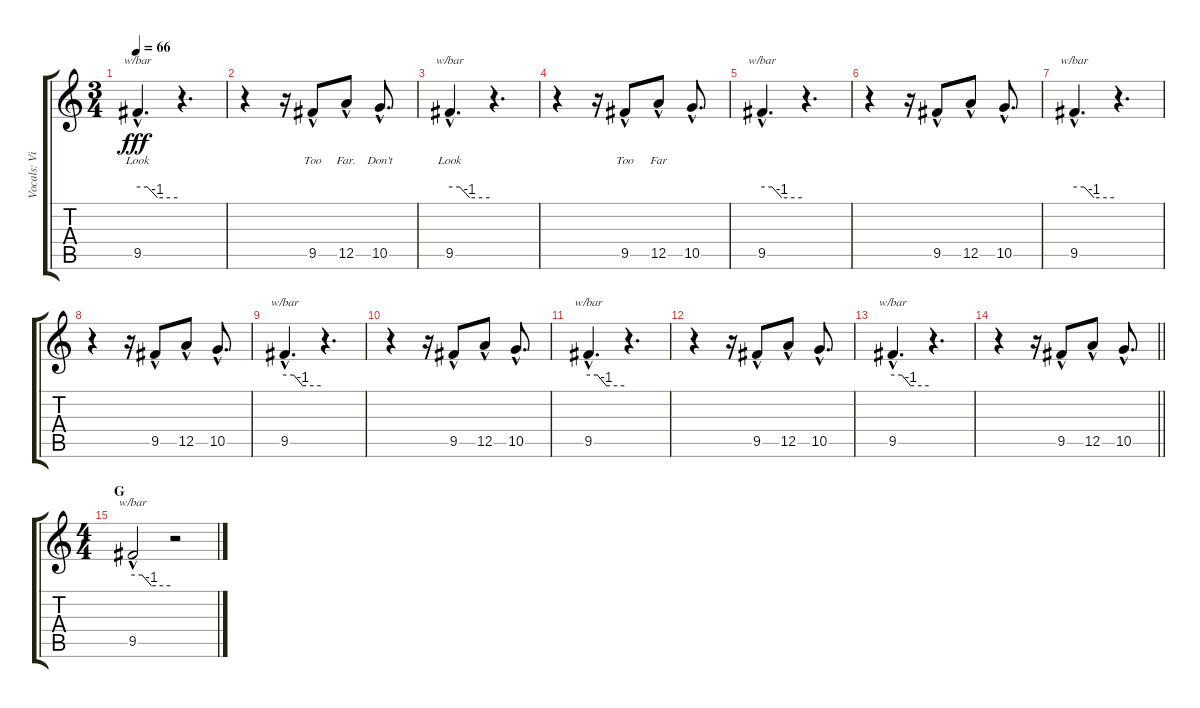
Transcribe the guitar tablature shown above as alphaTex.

\track ("Vocals: Vincent" "Vocals: Vi") {instrument acousticguitarnylon}
\staff {score tabs}
\tuning (E4 B3 G3 D3 A2 E2) {hide}
\ts (3 4)
\tempo 66
\clef g2
\ks c
9.5{hac}.4{d tbe (custom default 0 0 15 0 30 -4 60 -4) lyrics (0 "Look") lyrics (1 "") lyrics (2 "") lyrics (3 "") lyrics (4 "") dy fff} r.4{d} |
r.4 r.16 9.5{hac}.8{lyrics (0 "Too") lyrics (1 "") lyrics (2 "") lyrics (3 "") lyrics (4 "")} 12.5{hac}.8{lyrics (0 "Far.") lyrics (1 "") lyrics (2 "") lyrics (3 "") lyrics (4 "")} 10.5{hac}.8{d lyrics (0 "Don't") lyrics (1 "") lyrics (2 "") lyrics (3 "") lyrics (4 "")} |
9.5{hac}.4{d tbe (custom default 0 0 15 0 30 -4 60 -4) lyrics (0 "Look") lyrics (1 "") lyrics (2 "") lyrics (3 "") lyrics (4 "")} r.4{d} |
r.4 r.16 9.5{hac}.8{lyrics (0 "Too") lyrics (1 "") lyrics (2 "") lyrics (3 "") lyrics (4 "")} 12.5{hac}.8{lyrics (0 "Far") lyrics (1 "") lyrics (2 "") lyrics (3 "") lyrics (4 "")} 10.5{hac}.8{d} |
9.5{hac}.4{d tbe (custom default 0 0 15 0 30 -4 60 -4)} r.4{d} |
r.4 r.16 9.5{hac}.8 12.5{hac}.8 10.5{hac}.8{d} |
9.5{hac}.4{d tbe (custom default 0 0 15 0 30 -4 60 -4)} r.4{d} |
r.4 r.16 9.5{hac}.8 12.5{hac}.8 10.5{hac}.8{d} |
9.5{hac}.4{d tbe (custom default 0 0 15 0 30 -4 60 -4)} r.4{d} |
r.4 r.16 9.5{hac}.8 12.5{hac}.8 10.5{hac}.8{d} |
9.5{hac}.4{d tbe (custom default 0 0 15 0 30 -4 60 -4)} r.4{d} |
r.4 r.16 9.5{hac}.8 12.5{hac}.8 10.5{hac}.8{d} |
9.5{hac}.4{d tbe (custom default 0 0 15 0 30 -4 60 -4)} r.4{d} |
\barLineRight lightlight
r.4 r.16 9.5{hac}.8 12.5{hac}.8 10.5{hac}.8{d} |
\ts (4 4)
\section ("" "G")
9.5{hac}.2{tbe (custom default 0 0 15 0 30 -4 60 -4)} r.2
